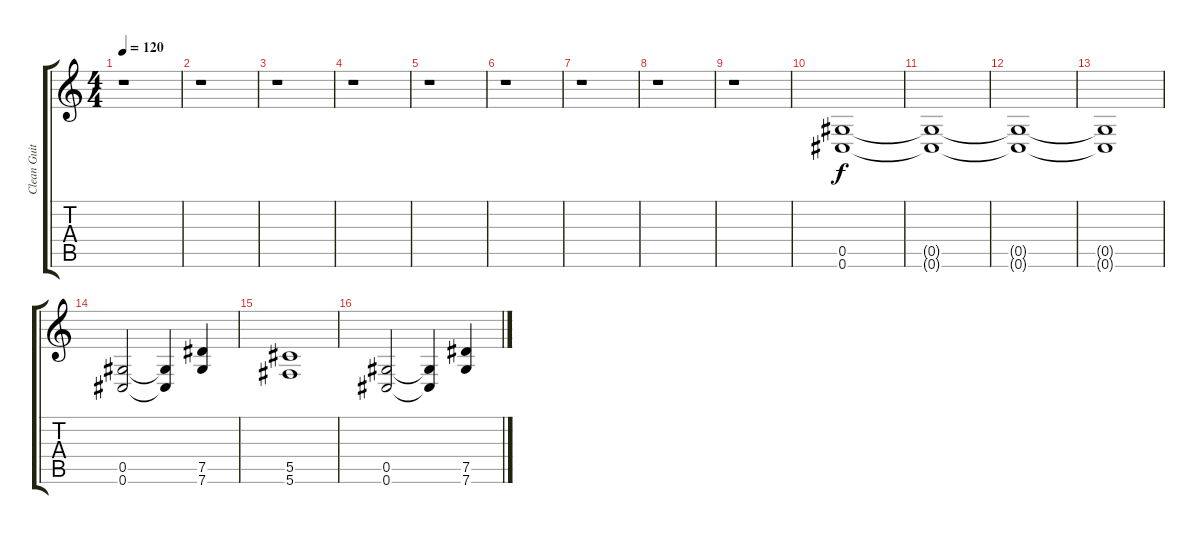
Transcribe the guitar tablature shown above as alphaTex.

\track ("Clean Guitar" "Clean Guit") {instrument acousticguitarsteel}
\staff {score tabs}
\tuning (Eb4 Bb3 Gb3 Db3 Ab2 Db2) {hide}
\ts (4 4)
\tempo 120
\clef g2
\ks c
r.1{dy f} |
r.1 |
r.1 |
r.1 |
r.1 |
r.1 |
r.1 |
r.1 |
r.1 |
(0.5 0.6).1 |
(0.5{t} 0.6{t}).1 |
(0.5{t} 0.6{t}).1 |
(0.5{t} 0.6{t}).1 |
(0.5 0.6).2 (0.5{t} 0.6{t}).4 (7.5 7.6).4 |
(5.5 5.6).1 |
(0.5 0.6).2 (0.5{t} 0.6{t}).4 (7.5 7.6).4
